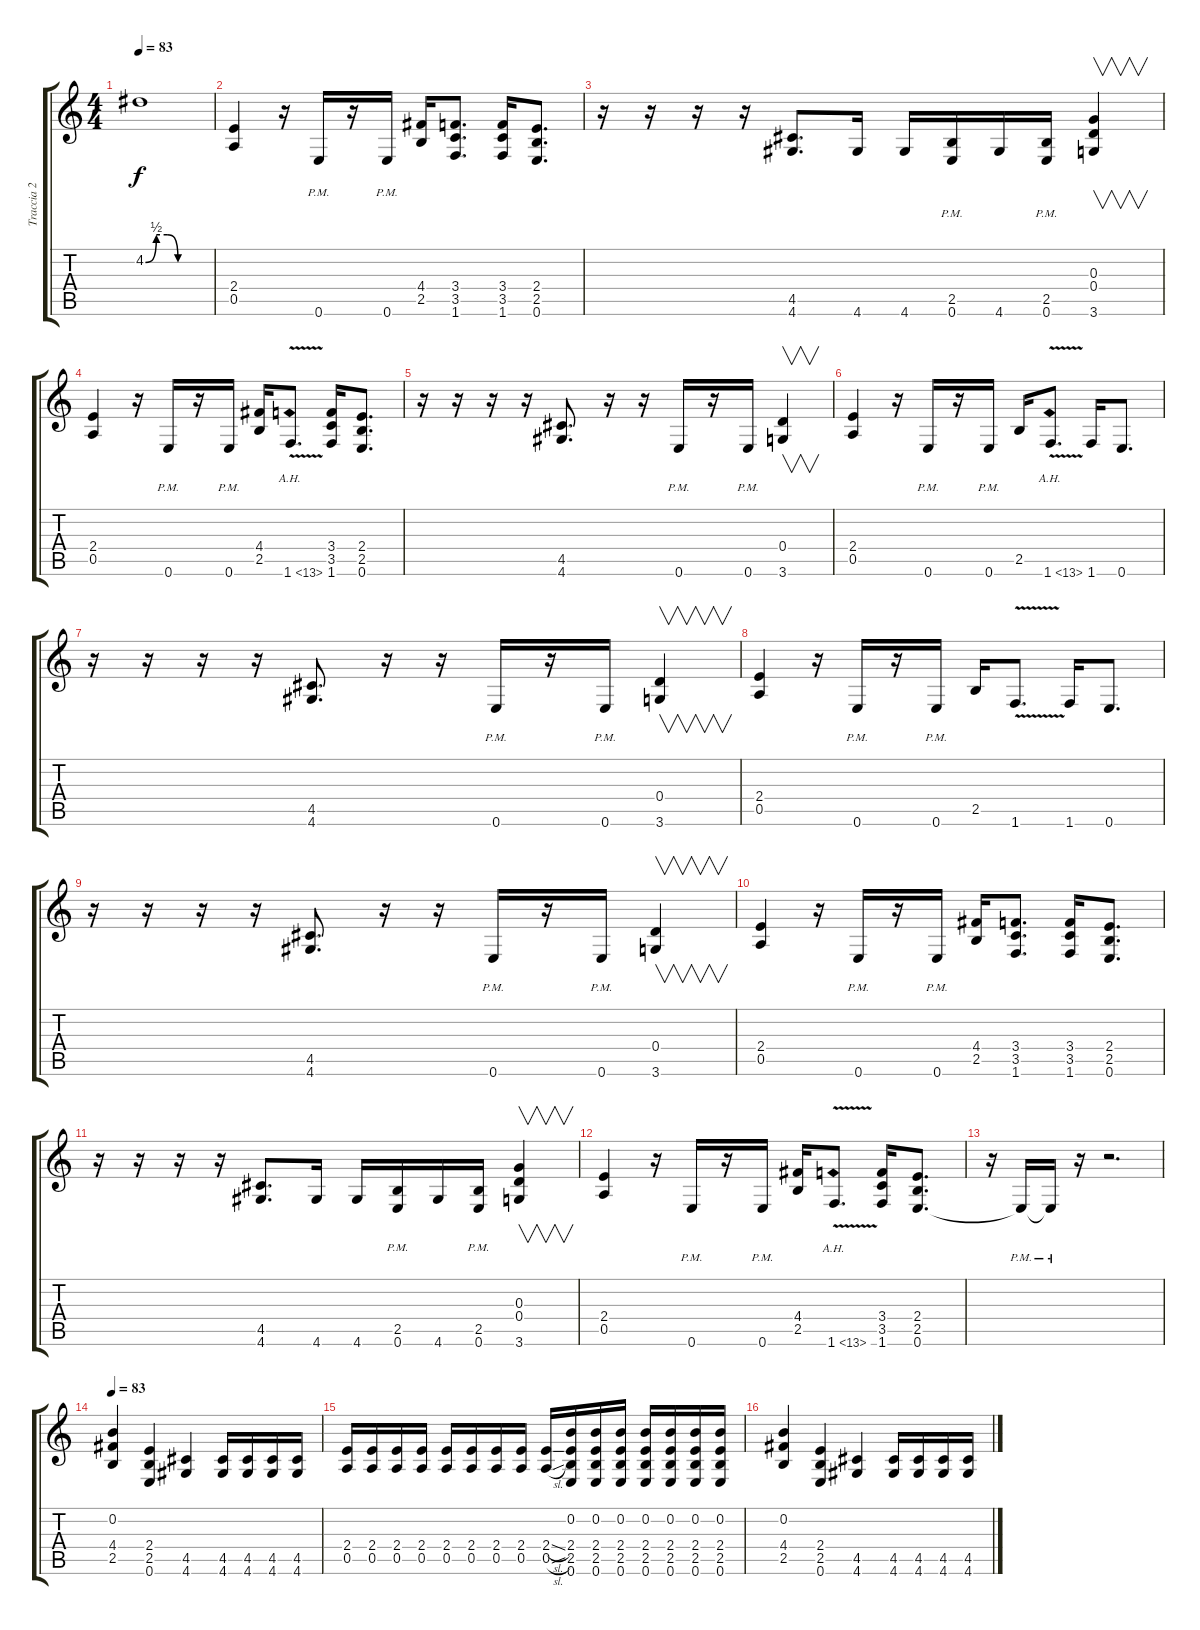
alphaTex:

\track ("Traccia 2" "Traccia 2") {instrument distortionguitar}
\staff {score tabs}
\tuning (E4 B3 G3 D3 A2 E2) {hide}
\ts (4 4)
\tempo 83
\clef g2
\ks c
4.2{be (custom 0 0 10 2 20 2 30 0 60 0)}.1{dy f} |
(2.4 0.5).4 r.16 0.6{pm}.16 r.16 0.6{pm}.16 (4.4 2.5).16 (3.4 3.5 1.6).8{d} (3.4 3.5 1.6).16 (2.4 2.5 0.6).8{d} |
r.16 r.16 r.16 r.16 (4.5 4.6).8{d} 4.6.16 4.6.16 (2.5 0.6{pm}).16 4.6.16 (2.5 0.6{pm}).16 (0.3 0.4 3.6).4{v} |
(2.4 0.5).4 r.16 0.6{pm}.16 r.16 0.6{pm}.16 (4.4 2.5).16 1.6{ah 12 v}.8{d} (3.4 3.5 1.6).16 (2.4 2.5 0.6).8{d} |
r.16 r.16 r.16 r.16 (4.5 4.6).8{d} r.16 r.16 0.6{pm}.16 r.16 0.6{pm}.16 (0.4 3.6).4{v} |
(2.4 0.5).4 r.16 0.6{pm}.16 r.16 0.6{pm}.16 2.5.16 1.6{ah 12 v}.8{d} 1.6.16 0.6.8{d} |
r.16 r.16 r.16 r.16 (4.5 4.6).8{d} r.16 r.16 0.6{pm}.16 r.16 0.6{pm}.16 (0.4 3.6).4{v} |
(2.4 0.5).4 r.16 0.6{pm}.16 r.16 0.6{pm}.16 2.5.16 1.6{v}.8{d} 1.6.16 0.6.8{d} |
r.16 r.16 r.16 r.16 (4.5 4.6).8{d} r.16 r.16 0.6{pm}.16 r.16 0.6{pm}.16 (0.4 3.6).4{v} |
(2.4 0.5).4 r.16 0.6{pm}.16 r.16 0.6{pm}.16 (4.4 2.5).16 (3.4 3.5 1.6).8{d} (3.4 3.5 1.6).16 (2.4 2.5 0.6).8{d} |
r.16 r.16 r.16 r.16 (4.5 4.6).8{d} 4.6.16 4.6.16 (2.5 0.6{pm}).16 4.6.16 (2.5 0.6{pm}).16 (0.3 0.4 3.6).4{v} |
(2.4 0.5).4 r.16 0.6{pm}.16 r.16 0.6{pm}.16 (4.4 2.5).16 1.6{ah 12 v}.8{d} (3.4 3.5 1.6).16 (2.4 2.5 0.6).8{d} |
r.16 0.6{pm t}.16 0.6{pm t}.16 r.16 r.2{d} |
\tempo 83
(0.2 4.4 2.5).4{instrument distortionguitar} (2.4 2.5 0.6).4 (4.5 4.6).4 (4.5 4.6).16 (4.5 4.6).16 (4.5 4.6).16 (4.5 4.6).16 |
(2.4 0.5).16 (2.4 0.5).16 (2.4 0.5).16 (2.4 0.5).16 (2.4 0.5).16 (2.4 0.5).16 (2.4 0.5).16 (2.4 0.5).16 (2.4{sl} 0.5{sl}).16 (0.2 2.4 2.5 0.6).16 (0.2 2.4 2.5 0.6).16 (0.2 2.4 2.5 0.6).16 (0.2 2.4 2.5 0.6).16 (0.2 2.4 2.5 0.6).16 (0.2 2.4 2.5 0.6).16 (0.2 2.4 2.5 0.6).16 |
(0.2 4.4 2.5).4 (2.4 2.5 0.6).4 (4.5 4.6).4 (4.5 4.6).16 (4.5 4.6).16 (4.5 4.6).16 (4.5 4.6).16
